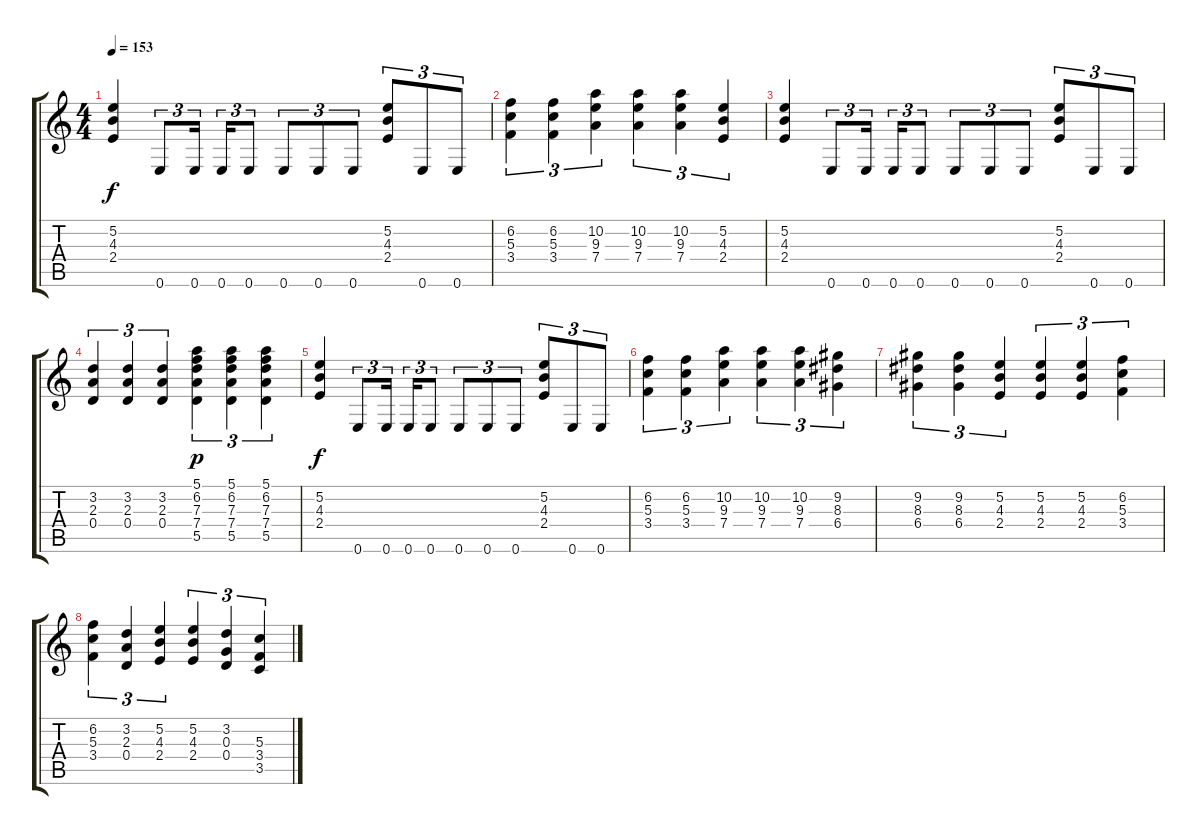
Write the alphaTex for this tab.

\track "" {instrument overdrivenguitar}
\staff {score tabs}
\tuning (E4 B3 G3 D3 A2 E2) {hide}
\ts (4 4)
\section ("" "")
\tempo 153
\clef g2
\ks c
(5.2 4.3 2.4).4{dy f} 0.6.8{tu (3 2)} 0.6.16{tu (3 2)} 0.6.16{tu (3 2)} 0.6.8{tu (3 2)} 0.6.8{tu (3 2)} 0.6.8{tu (3 2)} 0.6.8{tu (3 2)} (5.2 4.3 2.4).8{tu (3 2)} 0.6.8{tu (3 2)} 0.6.8{tu (3 2)} |
(6.2 5.3 3.4).4{tu (3 2)} (6.2 5.3 3.4).4{tu (3 2)} (10.2 9.3 7.4).4{tu (3 2)} (10.2 9.3 7.4).4{tu (3 2)} (10.2 9.3 7.4).4{tu (3 2)} (5.2 4.3 2.4).4{tu (3 2)} |
(5.2 4.3 2.4).4 0.6.8{tu (3 2)} 0.6.16{tu (3 2)} 0.6.16{tu (3 2)} 0.6.8{tu (3 2)} 0.6.8{tu (3 2)} 0.6.8{tu (3 2)} 0.6.8{tu (3 2)} (5.2 4.3 2.4).8{tu (3 2)} 0.6.8{tu (3 2)} 0.6.8{tu (3 2)} |
(3.2 2.3 0.4).4{tu (3 2)} (3.2 2.3 0.4).4{tu (3 2)} (3.2 2.3 0.4).4{tu (3 2)} (5.1 6.2 7.3 7.4 5.5).4{tu (3 2) dy p} (5.1 6.2 7.3 7.4 5.5).4{tu (3 2)} (5.1 6.2 7.3 7.4 5.5).4{tu (3 2)} |
(5.2 4.3 2.4).4{dy f} 0.6.8{tu (3 2)} 0.6.16{tu (3 2)} 0.6.16{tu (3 2)} 0.6.8{tu (3 2)} 0.6.8{tu (3 2)} 0.6.8{tu (3 2)} 0.6.8{tu (3 2)} (5.2 4.3 2.4).8{tu (3 2)} 0.6.8{tu (3 2)} 0.6.8{tu (3 2)} |
(6.2 5.3 3.4).4{tu (3 2)} (6.2 5.3 3.4).4{tu (3 2)} (10.2 9.3 7.4).4{tu (3 2)} (10.2 9.3 7.4).4{tu (3 2)} (10.2 9.3 7.4).4{tu (3 2)} (9.2 8.3 6.4).4{tu (3 2)} |
(9.2 8.3 6.4).4{tu (3 2)} (9.2 8.3 6.4).4{tu (3 2)} (5.2 4.3 2.4).4{tu (3 2)} (5.2 4.3 2.4).4{tu (3 2)} (5.2 4.3 2.4).4{tu (3 2)} (6.2 5.3 3.4).4{tu (3 2)} |
(6.2 5.3 3.4).4{tu (3 2)} (3.2 2.3 0.4).4{tu (3 2)} (5.2 4.3 2.4).4{tu (3 2)} (5.2 4.3 2.4).4{tu (3 2)} (3.2 0.3 0.4).4{tu (3 2)} (5.3 3.4 3.5).4{tu (3 2)}
